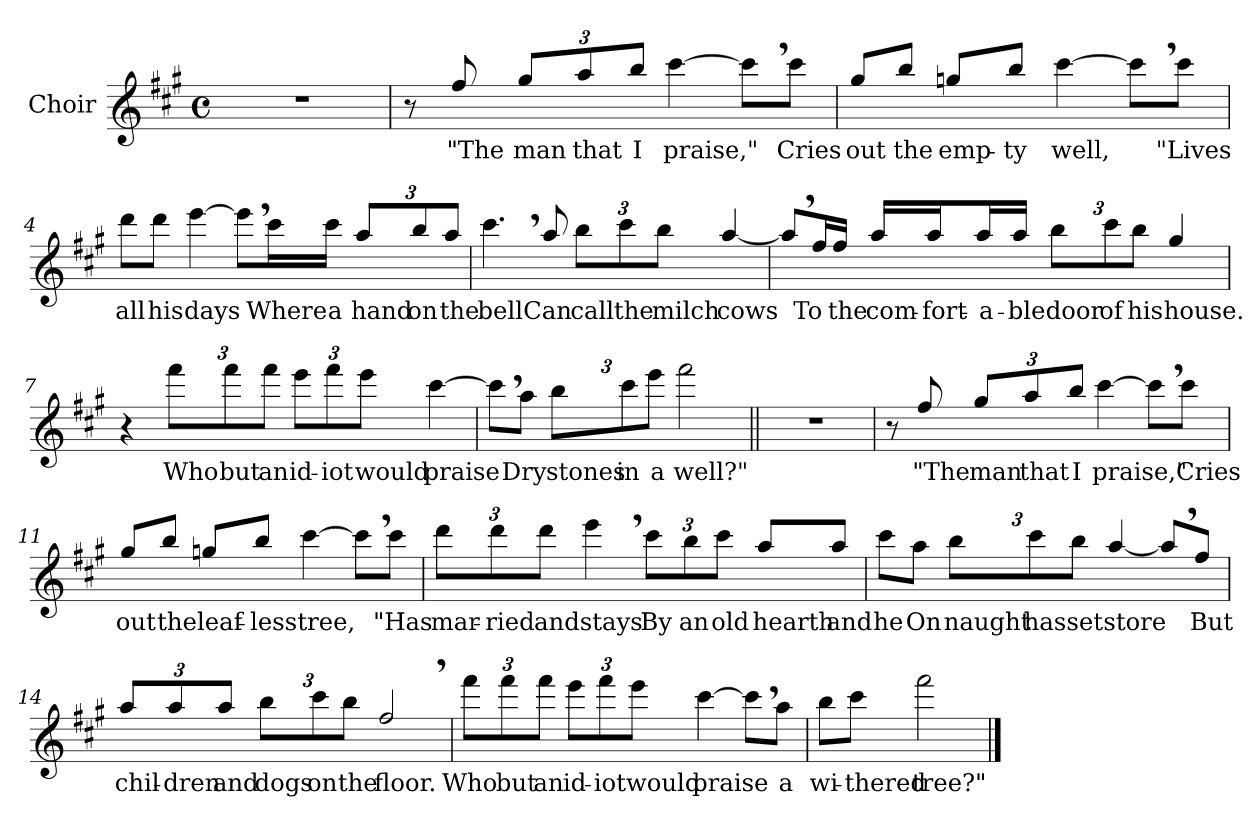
**kern	**text
*part1	*part1
*staff1	*staff1
*I"Choir	*
*I'C	*
*clefG2	*
*ITrd7c12	*
*k[f#c#g#]	*
*f#:	*
*M4/4	*
*met(c)	*
=1	=1
1r	.
=2	=2
8r	.
!	!LO:LY:b
8f#/	"The
!	!LO:LY:b
12g#/L	man
!	!LO:LY:b
12a/	that
!	!LO:LY:b
12b/J	I
!	!LO:LY:b
[4cc#\	praise,"
8cc#,>\L]	.
!	!LO:LY:b
8cc#\J	Cries
=3	=3
!	!LO:LY:b
8g#/L	out
!	!LO:LY:b
8b/J	the
!	!LO:LY:b
8gn/L	emp-
!	!LO:LY:b
8b/J	-ty
!	!LO:LY:b
[4cc#\	well,
8cc#,>\L]	.
!	!LO:LY:b
8cc#\J	"Lives
!!LO:LB:g=z
=4	=4
!	!LO:LY:b
8dd\L	all
!	!LO:LY:b
8dd\J	his
!	!LO:LY:b
[4ee\	days
8ee,>\L]	.
!	!LO:LY:b
16cc#\L	Where
!	!LO:LY:b
16cc#\JJ	a
!	!LO:LY:b
12a/L	hand
!	!LO:LY:b
12b/	on
!	!LO:LY:b
12a/J	the
=5	=5
!	!LO:LY:b
4.cc#,>\	bell
!	!LO:LY:b
8a/	Can
!	!LO:LY:b
12b\L	call
!	!LO:LY:b
12cc#\	the
!	!LO:LY:b
12b\J	milch
!	!LO:LY:b
[4a/	cows
!!LO:LB:g=z
=6	=6
8a,>/L]	.
!	!LO:LY:b
16f#/L	To
!	!LO:LY:b
16f#/JJ	the
!	!LO:LY:b
16a/LL	com-
!	!LO:LY:b
16a/J	-fort-
!	!LO:LY:b
16a/L	-a-
!	!LO:LY:b
16a/JJ	-ble
!	!LO:LY:b
12b\L	door
!	!LO:LY:b
12cc#\	of
!	!LO:LY:b
12b\J	his
!	!LO:LY:b
4g#/	house.
!!LO:LB:g=z
=7	=7
4r	.
!	!LO:LY:b
12ff#\L	Who
!	!LO:LY:b
12ff#\	but
!	!LO:LY:b
12ff#\J	an
!	!LO:LY:b
12ee\L	id-
!	!LO:LY:b
12ff#\	-iot
!	!LO:LY:b
12ee\J	would
!	!LO:LY:b
[4cc#\	praise
=8	=8
8cc#,>\L]	.
!	!LO:LY:b
8a\J	Dry
!	!LO:LY:b
12b\L	stones
!	!LO:LY:b
12cc#\	in
!	!LO:LY:b
12ee\J	a
!	!LO:LY:b
2ff#\	well?"
!!LO:LB:g=z
=9||	=9||
1r	.
=10	=10
8r	.
!	!LO:LY:b
8f#/	"The
!	!LO:LY:b
12g#/L	man
!	!LO:LY:b
12a/	that
!	!LO:LY:b
12b/J	I
!	!LO:LY:b
[4cc#\	praise,"
8cc#,>\L]	.
!	!LO:LY:b
8cc#\J	Cries
!!LO:LB:g=z
=11	=11
!	!LO:LY:b
8g#/L	out
!	!LO:LY:b
8b/J	the
!	!LO:LY:b
8gn/L	leaf-
!	!LO:LY:b
8b/J	-less
!	!LO:LY:b
[4cc#\	tree,
8cc#,>\L]	.
!	!LO:LY:b
8cc#\J	"Has
=12	=12
!	!LO:LY:b
12dd\L	mar-
!	!LO:LY:b
12dd\	-ried
!	!LO:LY:b
12dd\J	and
!	!LO:LY:b
4ee,>\	stays
!	!LO:LY:b
12cc#\L	By
!	!LO:LY:b
12b\	an
!	!LO:LY:b
12cc#\J	old
!	!LO:LY:b
8a/L	hearth
!	!LO:LY:b
8a/J	and
!!LO:LB:g=z
=13	=13
!	!LO:LY:b
8cc#\L	he
!	!LO:LY:b
8a\J	On
!	!LO:LY:b
12b\L	naught
!	!LO:LY:b
12cc#\	has
!	!LO:LY:b
12b\J	set
!	!LO:LY:b
[4a/	store
8a,>/L]	.
!	!LO:LY:b
8f#/J	But
=14	=14
!	!LO:LY:b
12a/L	chil-
!	!LO:LY:b
12a/	-dren
!	!LO:LY:b
12a/J	and
!	!LO:LY:b
12b\L	dogs
!	!LO:LY:b
12cc#\	on
!	!LO:LY:b
12b\J	the
!	!LO:LY:b
2f#,>/	floor.
!!LO:LB:g=z
=15	=15
!	!LO:LY:b
12ff#\L	Who
!	!LO:LY:b
12ff#\	but
!	!LO:LY:b
12ff#\J	an
!	!LO:LY:b
12ee\L	id-
!	!LO:LY:b
12ff#\	-iot
!	!LO:LY:b
12ee\J	would
!	!LO:LY:b
[4cc#\	praise
8cc#,>\L]	.
!	!LO:LY:b
8a\J	a
=16	=16
!	!LO:LY:b
8b\L	wi-
!	!LO:LY:b
8cc#\J	-thered
!	!LO:LY:b
2ff#\	tree?"
==	==
*-	*-
